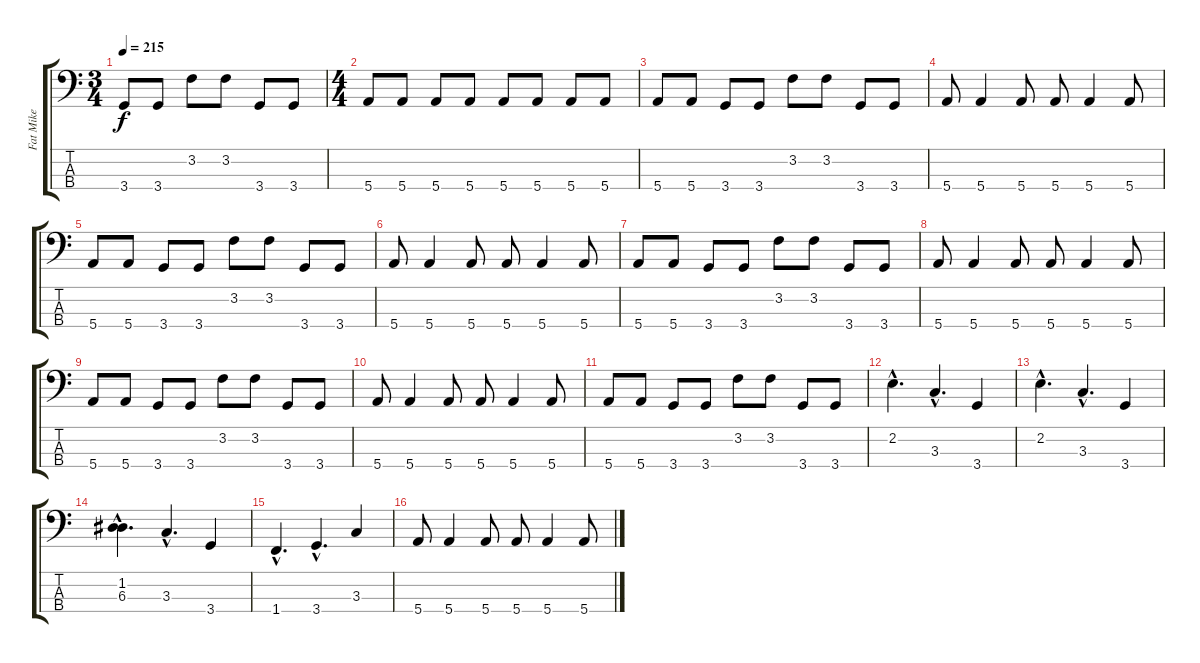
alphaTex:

\track ("Fat Mike" "Fat Mike") {instrument electricbassfinger}
\staff {score tabs}
\tuning (G2 D2 A1 E1) {hide}
\ts (3 4)
\tempo 215
\clef f4
\ks c
3.4.8{dy f instrument electricbassfinger} 3.4.8 3.2.8 3.2.8 3.4.8 3.4.8 |
\ts (4 4)
5.4.8 5.4.8 5.4.8 5.4.8 5.4.8 5.4.8 5.4.8 5.4.8 |
5.4.8 5.4.8 3.4.8 3.4.8 3.2.8 3.2.8 3.4.8 3.4.8 |
5.4.8 5.4.4 5.4.8 5.4.8 5.4.4 5.4.8 |
5.4.8 5.4.8 3.4.8 3.4.8 3.2.8 3.2.8 3.4.8 3.4.8 |
5.4.8 5.4.4 5.4.8 5.4.8 5.4.4 5.4.8 |
5.4.8 5.4.8 3.4.8 3.4.8 3.2.8 3.2.8 3.4.8 3.4.8 |
5.4.8 5.4.4 5.4.8 5.4.8 5.4.4 5.4.8 |
5.4.8 5.4.8 3.4.8 3.4.8 3.2.8 3.2.8 3.4.8 3.4.8 |
5.4.8 5.4.4 5.4.8 5.4.8 5.4.4 5.4.8 |
5.4.8 5.4.8 3.4.8 3.4.8 3.2.8 3.2.8 3.4.8 3.4.8 |
2.2{hac}.4{d} 3.3{hac}.4{d} 3.4.4 |
2.2{hac}.4{d} 3.3{hac}.4{d} 3.4.4 |
(1.2{hac} 6.3{hac}).4{d} 3.3{hac}.4{d} 3.4.4 |
1.4{hac}.4{d} 3.4{hac}.4{d} 3.3.4 |
5.4.8 5.4.4 5.4.8 5.4.8 5.4.4 5.4.8
